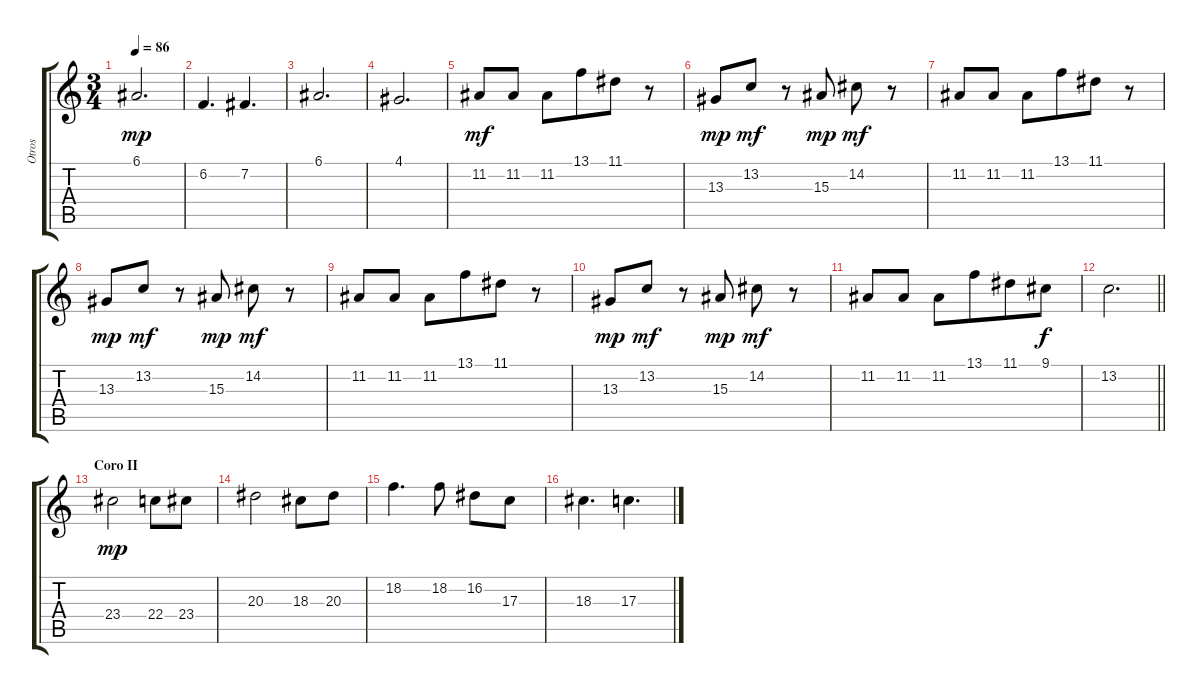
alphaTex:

\track ("Otros" "Otros") {instrument synthvoice}
\staff {score tabs}
\tuning (E4 B3 G3 D3 A2 E2) {hide}
\ts (3 4)
\tempo 86
\clef g2
\ks c
6.1.2{d dy mp} |
6.2.4{d} 7.2.4{d} |
6.1.2{d} |
4.1.2{d} |
11.2.8{dy mf volume 10 instrument pad7halo} 11.2.8 11.2.8 13.1.8{beam merge} 11.1.8 r.8 |
13.3.8{dy mp} 13.2.8{dy mf} r.8 15.3.8{dy mp} 14.2.8{dy mf} r.8 |
11.2.8 11.2.8 11.2.8 13.1.8{beam merge} 11.1.8 r.8 |
13.3.8{dy mp} 13.2.8{dy mf} r.8 15.3.8{dy mp} 14.2.8{dy mf} r.8 |
11.2.8 11.2.8 11.2.8 13.1.8{beam merge} 11.1.8 r.8 |
13.3.8{dy mp} 13.2.8{dy mf} r.8 15.3.8{dy mp} 14.2.8{dy mf} r.8 |
11.2.8 11.2.8 11.2.8 13.1.8{beam merge} 11.1.8 9.1.8{dy f} |
\barLineRight lightlight
13.2.2{d} |
\section ("" "Coro II")
23.4.2{dy mp volume 11 instrument synthvoice} 22.4.8 23.4.8 |
20.3.2 18.3.8 20.3.8 |
18.2.4{d} 18.2.8 16.2.8 17.3.8 |
18.3.4{d} 17.3.4{d}
